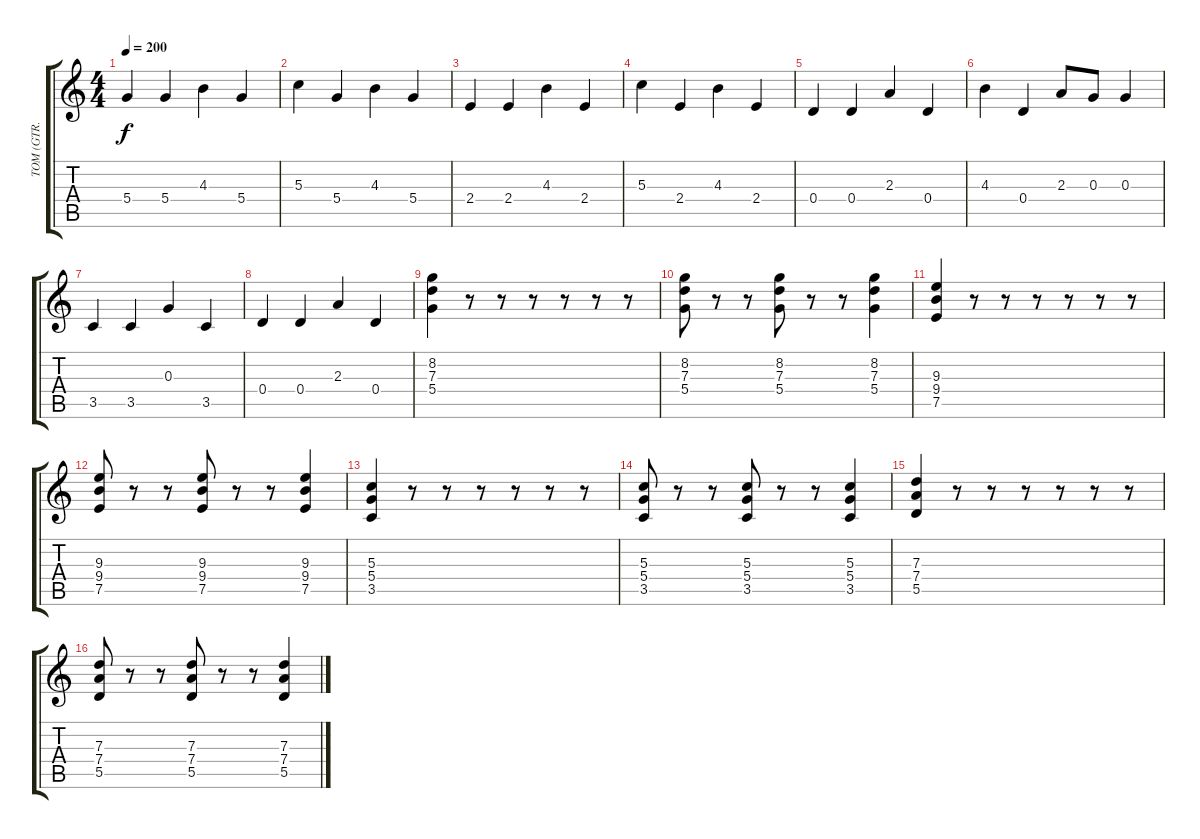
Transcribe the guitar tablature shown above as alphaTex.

\track ("TOM (GTR. DISTORSIONADA)" "TOM (GTR. ") {instrument distortionguitar}
\staff {score tabs}
\tuning (E4 B3 G3 D3 A2 E2) {hide}
\ts (4 4)
\tempo 200
\clef g2
\ks c
5.4.4{dy f} 5.4.4 4.3.4 5.4.4 |
5.3.4 5.4.4 4.3.4 5.4.4 |
2.4.4 2.4.4 4.3.4 2.4.4 |
5.3.4 2.4.4 4.3.4 2.4.4 |
0.4.4 0.4.4 2.3.4 0.4.4 |
4.3.4 0.4.4 2.3.8 0.3.8 0.3.4 |
3.5.4 3.5.4 0.3.4 3.5.4 |
0.4.4 0.4.4 2.3.4 0.4.4 |
(8.2 7.3 5.4).4 r.8 r.8 r.8 r.8 r.8 r.8 |
(8.2 7.3 5.4).8 r.8 r.8 (8.2 7.3 5.4).8 r.8 r.8 (8.2 7.3 5.4).4 |
(9.3 9.4 7.5).4 r.8 r.8 r.8 r.8 r.8 r.8 |
(9.3 9.4 7.5).8 r.8 r.8 (9.3 9.4 7.5).8 r.8 r.8 (9.3 9.4 7.5).4 |
(5.3 5.4 3.5).4 r.8 r.8 r.8 r.8 r.8 r.8 |
(5.3 5.4 3.5).8 r.8 r.8 (5.3 5.4 3.5).8 r.8 r.8 (5.3 5.4 3.5).4 |
(7.3 7.4 5.5).4 r.8 r.8 r.8 r.8 r.8 r.8 |
(7.3 7.4 5.5).8 r.8 r.8 (7.3 7.4 5.5).8 r.8 r.8 (7.3 7.4 5.5).4
